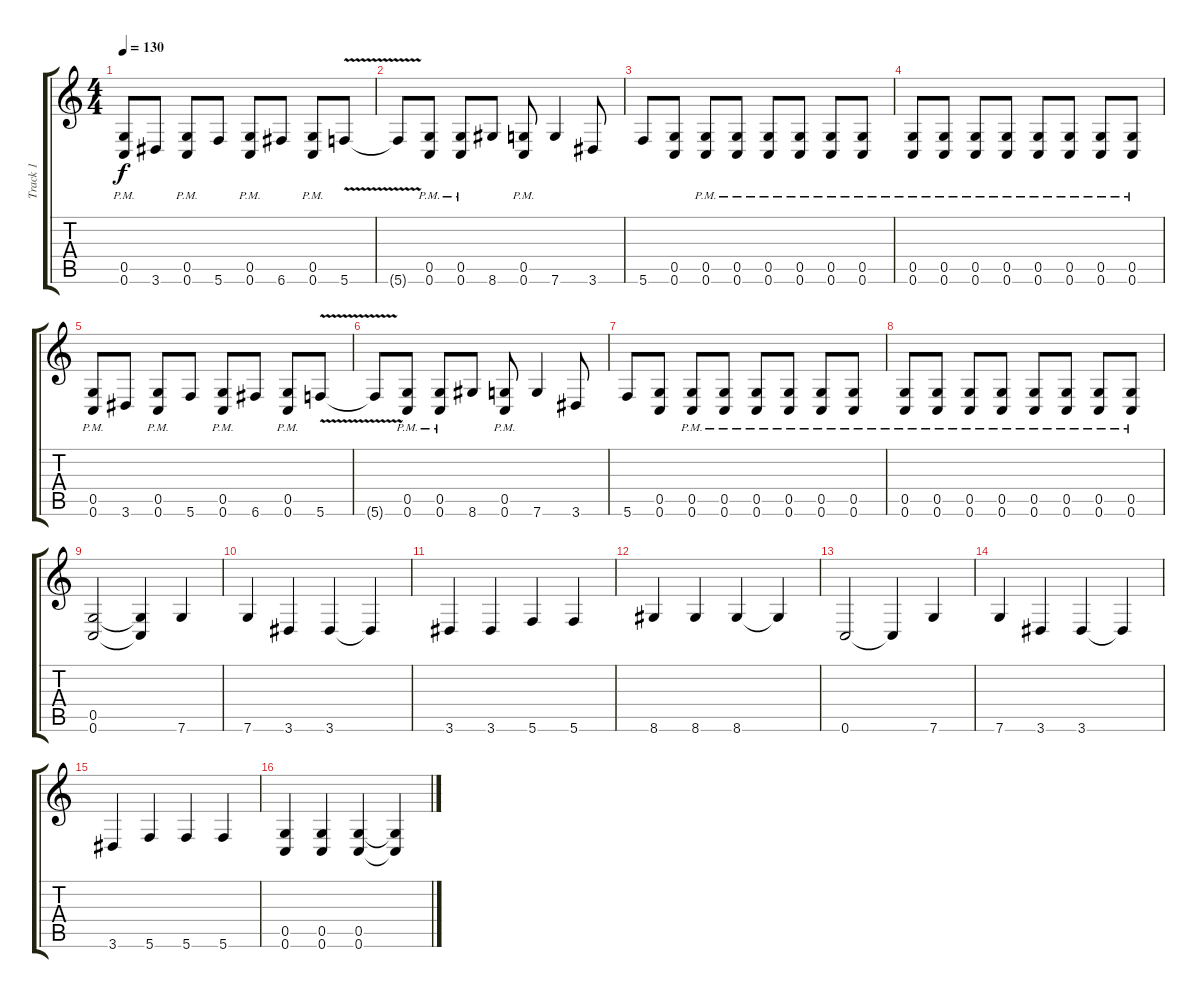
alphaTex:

\track ("Track 1" "Track 1") {instrument distortionguitar}
\staff {score tabs}
\tuning (D4 A3 F3 C3 G2 C2) {hide}
\ts (4 4)
\tempo 130
\clef g2
\ks c
(0.5{pm} 0.6{pm}).8{dy f} 3.6.8 (0.5{pm} 0.6{pm}).8 5.6.8 (0.5{pm} 0.6{pm}).8 6.6.8 (0.5{pm} 0.6{pm}).8 5.6{v}.8 |
5.6{t}.8 (0.5{pm} 0.6{pm}).8 (0.5{pm} 0.6{pm}).8 8.6.8 (0.5{pm} 0.6{pm}).8 7.6.4 3.6.8 |
5.6.8 (0.5 0.6).8 (0.5{pm} 0.6{pm}).8 (0.5{pm} 0.6{pm}).8 (0.5{pm} 0.6{pm}).8 (0.5{pm} 0.6{pm}).8 (0.5{pm} 0.6{pm}).8 (0.5{pm} 0.6{pm}).8 |
(0.5{pm} 0.6{pm}).8 (0.5{pm} 0.6{pm}).8 (0.5{pm} 0.6{pm}).8 (0.5{pm} 0.6{pm}).8 (0.5{pm} 0.6{pm}).8 (0.5{pm} 0.6{pm}).8 (0.5{pm} 0.6{pm}).8 (0.5{pm} 0.6{pm}).8 |
(0.5{pm} 0.6{pm}).8 3.6.8 (0.5{pm} 0.6{pm}).8 5.6.8 (0.5{pm} 0.6{pm}).8 6.6.8 (0.5{pm} 0.6{pm}).8 5.6{v}.8 |
5.6{t}.8 (0.5{pm} 0.6{pm}).8 (0.5{pm} 0.6{pm}).8 8.6.8 (0.5{pm} 0.6{pm}).8 7.6.4 3.6.8 |
5.6.8 (0.5 0.6).8 (0.5{pm} 0.6{pm}).8 (0.5{pm} 0.6{pm}).8 (0.5{pm} 0.6{pm}).8 (0.5{pm} 0.6{pm}).8 (0.5{pm} 0.6{pm}).8 (0.5{pm} 0.6{pm}).8 |
(0.5{pm} 0.6{pm}).8 (0.5{pm} 0.6{pm}).8 (0.5{pm} 0.6{pm}).8 (0.5{pm} 0.6{pm}).8 (0.5{pm} 0.6{pm}).8 (0.5{pm} 0.6{pm}).8 (0.5{pm} 0.6{pm}).8 (0.5{pm} 0.6{pm}).8 |
(0.5 0.6).2 (0.5{t} 0.6{t}).4 7.6.4 |
7.6.4 3.6.4 3.6.4 3.6{t}.4 |
3.6.4 3.6.4 5.6.4 5.6.4 |
8.6.4 8.6.4 8.6.4 8.6{t}.4 |
0.6.2 0.6{t}.4 7.6.4 |
7.6.4 3.6.4 3.6.4 3.6{t}.4 |
3.6.4 5.6.4 5.6.4 5.6.4 |
(0.5 0.6).4 (0.5 0.6).4 (0.5 0.6).4 (0.5{t} 0.6{t}).4
